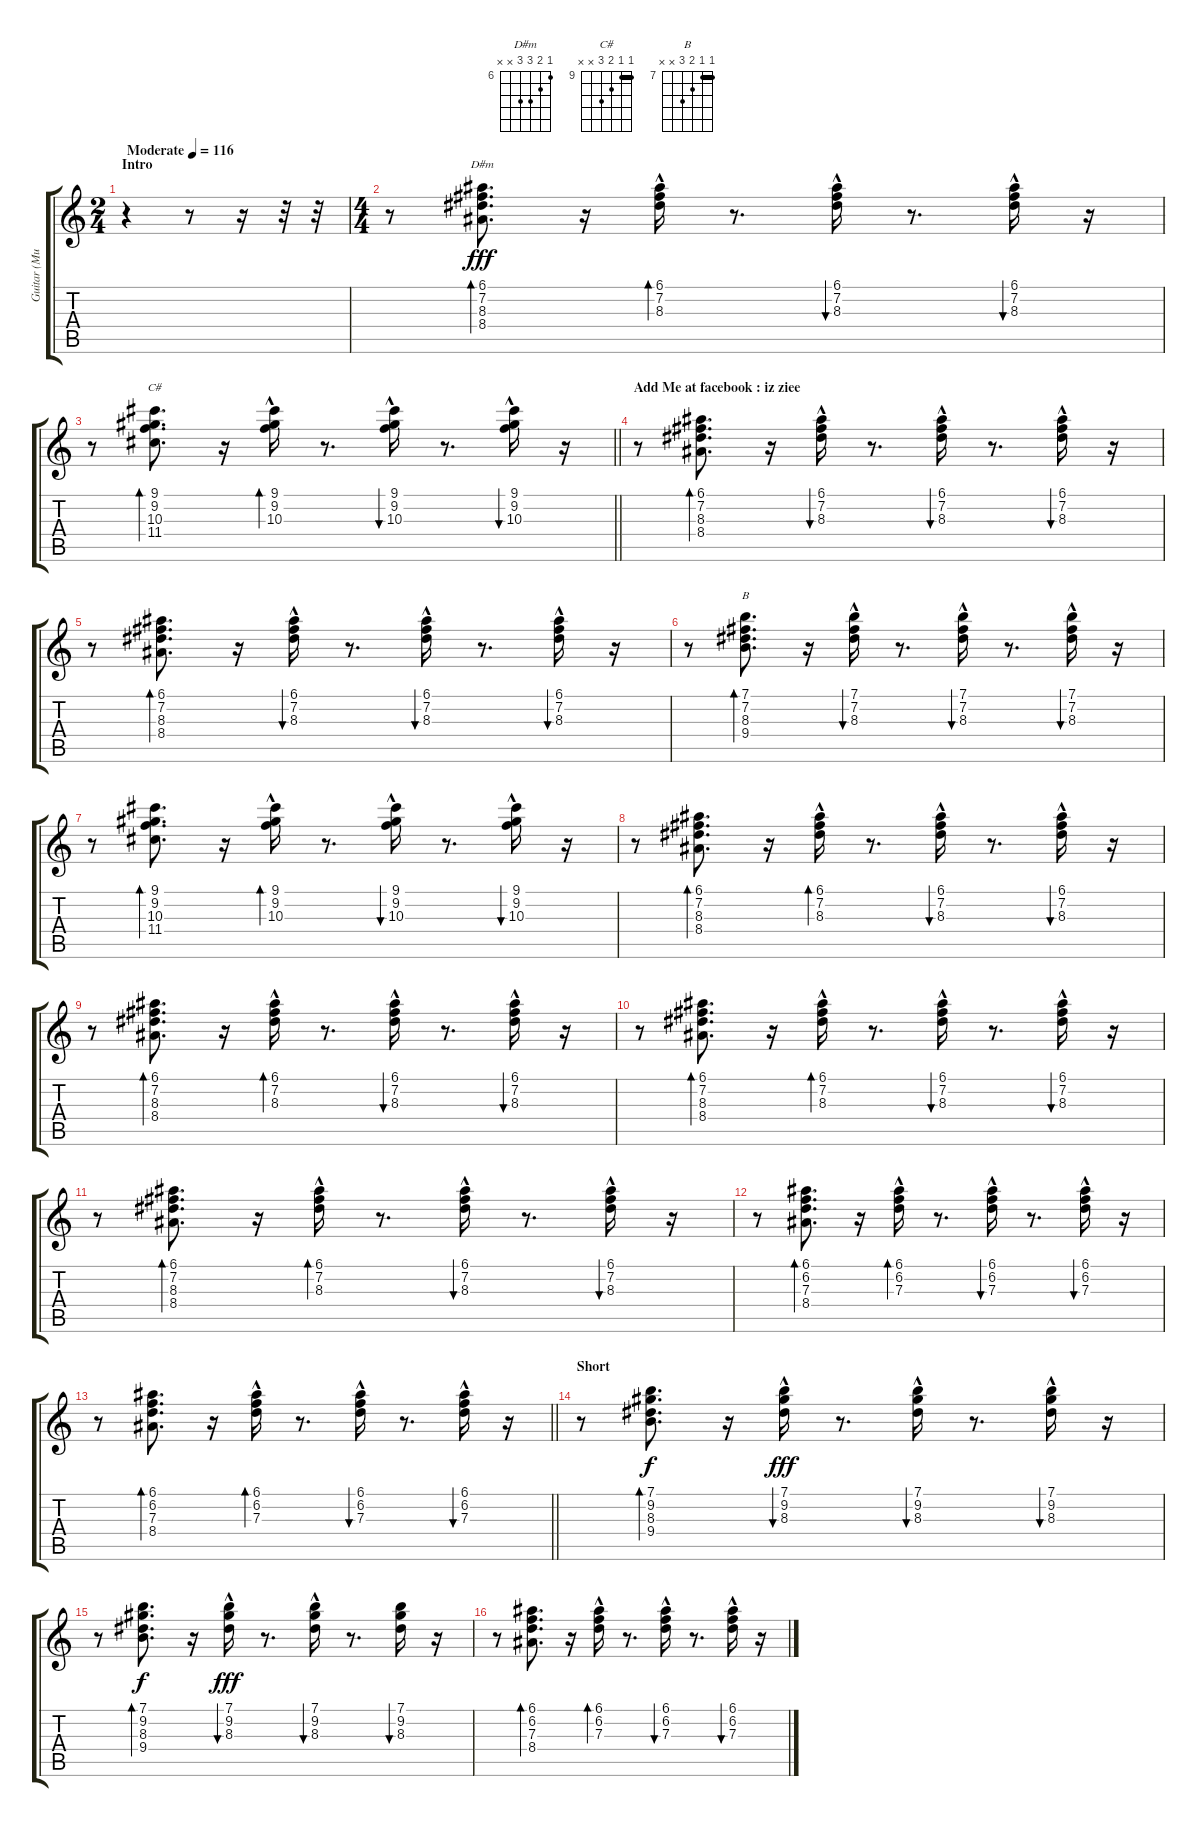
\track ("Guitar (Mute)" "Guitar (Mu") {instrument electricguitarmuted}
\staff {score tabs}
\tuning (E4 B3 G3 D3 A2 E2) {hide}
\chord ("D#m" 6 7 8 8 x x) {firstfret 6}
\chord ("C#" 9 9 10 11 x x) {firstfret 9 barre 9}
\chord ("B" 7 7 8 9 x x) {firstfret 7 barre 7}
\ts (2 4)
\section ("" "Intro")
\tempo (116 "Moderate")
\clef g2
\ks c
r.4{dy fff instrument electricguitarmuted} r.8 r.16 r.32 r.32 |
\ts (4 4)
r.8 (6.1 7.2 8.3 8.4).8{d bd 480 ch "D#m"} r.16 (6.1 7.2 8.3{hac}).16{bd 480} r.8{d} (6.1 7.2 8.3{hac}).16{bu 30} r.8{d} (6.1 7.2 8.3{hac}).16{bu 30} r.16 |
\barLineRight lightlight
r.8 (9.1 9.2 10.3 11.4).8{d bd 480 ch "C#"} r.16 (9.1{hac} 9.2 10.3).16{bd 480} r.8{d} (9.1{hac} 9.2 10.3).16{bu 30} r.8{d} (9.1{hac} 9.2 10.3).16{bu 30} r.16 |
\section ("" "Add Me at facebook : iz ziee")
r.8 (6.1 7.2 8.3 8.4).8{d bd 480} r.16 (6.1 7.2 8.3{hac}).16{bu 30} r.8{d} (6.1 7.2 8.3{hac}).16{bu 30} r.8{d} (6.1 7.2 8.3{hac}).16{bu 30} r.16 |
r.8 (6.1 7.2 8.3 8.4).8{d bd 480} r.16 (6.1 7.2 8.3{hac}).16{bu 30} r.8{d} (6.1 7.2 8.3{hac}).16{bu 30} r.8{d} (6.1 7.2 8.3{hac}).16{bu 30} r.16 |
r.8 (7.1 7.2 8.3 9.4).8{d bd 480 ch "B"} r.16 (7.1 7.2 8.3{hac}).16{bu 30} r.8{d} (7.1 7.2 8.3{hac}).16{bu 30} r.8{d} (7.1 7.2 8.3{hac}).16{bu 30} r.16 |
r.8 (9.1 9.2 10.3 11.4).8{d bd 480} r.16 (9.1{hac} 9.2 10.3).16{bd 480} r.8{d} (9.1{hac} 9.2 10.3).16{bu 30} r.8{d} (9.1{hac} 9.2 10.3).16{bu 30} r.16 |
r.8 (6.1 7.2 8.3 8.4).8{d bd 480} r.16 (6.1 7.2 8.3{hac}).16{bd 480} r.8{d} (6.1 7.2 8.3{hac}).16{bu 30} r.8{d} (6.1 7.2 8.3{hac}).16{bu 30} r.16 |
r.8 (6.1 7.2 8.3 8.4).8{d bd 480} r.16 (6.1 7.2 8.3{hac}).16{bd 480} r.8{d} (6.1 7.2 8.3{hac}).16{bu 30} r.8{d} (6.1 7.2 8.3{hac}).16{bu 30} r.16 |
r.8 (6.1 7.2 8.3 8.4).8{d bd 480} r.16 (6.1 7.2 8.3{hac}).16{bd 480} r.8{d} (6.1 7.2 8.3{hac}).16{bu 30} r.8{d} (6.1 7.2 8.3{hac}).16{bu 30} r.16 |
r.8 (6.1 7.2 8.3 8.4).8{d bd 480} r.16 (6.1 7.2 8.3{hac}).16{bd 480} r.8{d} (6.1 7.2 8.3{hac}).16{bu 30} r.8{d} (6.1 7.2 8.3{hac}).16{bu 30} r.16 |
r.8 (6.1 6.2 7.3 8.4).8{d bd 480} r.16 (6.1 6.2 7.3{hac}).16{bd 480} r.8{d} (6.1 6.2 7.3{hac}).16{bu 30} r.8{d} (6.1 6.2 7.3{hac}).16{bu 30} r.16 |
\barLineRight lightlight
r.8 (6.1 6.2 7.3 8.4).8{d bd 480} r.16 (6.1 6.2 7.3{hac}).16{bd 480} r.8{d} (6.1 6.2 7.3{hac}).16{bu 30} r.8{d} (6.1 6.2 7.3{hac}).16{bu 30} r.16 |
\section ("" "Short")
r.8 (7.1 9.2 8.3 9.4).8{d bd 480 dy f} r.16 (7.1 9.2 8.3{hac}).16{bu 30 dy fff} r.8{d} (7.1 9.2 8.3{hac}).16{bu 30} r.8{d} (7.1 9.2 8.3{hac}).16{bu 30} r.16 |
r.8 (7.1 9.2 8.3 9.4).8{d bd 480 dy f} r.16 (7.1 9.2 8.3{hac}).16{bu 30 dy fff} r.8{d} (7.1 9.2 8.3{hac}).16{bu 30} r.8{d} (7.1 9.2 8.3).16{bu 30} r.16 |
r.8 (6.1 6.2 7.3 8.4).8{d bd 480} r.16 (6.1 6.2 7.3{hac}).16{bd 480} r.8{d} (6.1 6.2 7.3{hac}).16{bu 30} r.8{d} (6.1 6.2 7.3{hac}).16{bu 30} r.16
